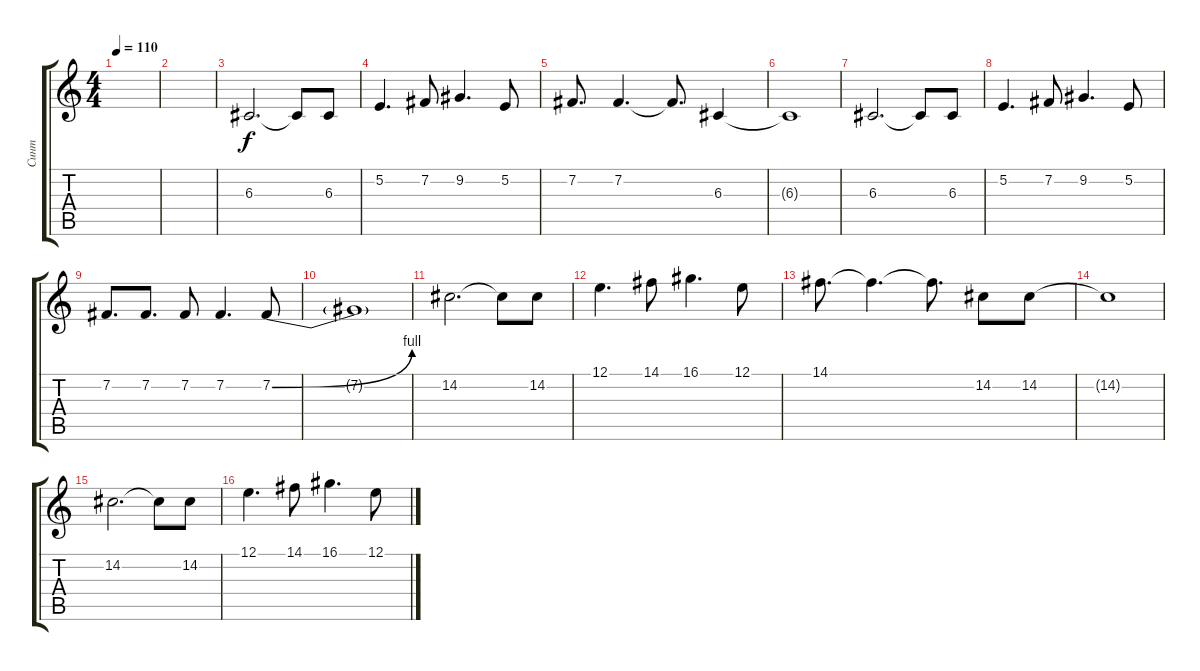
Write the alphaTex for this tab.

\track ("Синт" "Синт") {instrument vibraphone}
\staff {score tabs}
\tuning (E4 B3 G3 D3 A2 E2) {hide}
\ts (4 4)
\tempo 110
\clef g2
\ks c
|
|
6.3.2{d} 6.3{t}.8 6.3.8 |
5.2.4{d} 7.2.8 9.2.4{d} 5.2.8 |
7.2.8{d} 7.2.4{d} 7.2{t}.8{d} 6.3.4 |
6.3{t}.1 |
6.3.2{d} 6.3{t}.8 6.3.8 |
5.2.4{d} 7.2.8 9.2.4{d} 5.2.8 |
7.2.8{d} 7.2.8{d} 7.2.8 7.2.4{d} 7.2{be (bend 0 0 60 4)}.8 |
7.2{t}.1 |
14.2.2{d} 14.2{t}.8 14.2.8 |
12.1.4{d} 14.1.8 16.1.4{d} 12.1.8 |
14.1.8{d} 14.1{t}.4{d} 14.1{t}.8{d} 14.2.8 14.2.8 |
14.2{t}.1 |
14.2.2{d} 14.2{t}.8 14.2.8 |
12.1.4{d} 14.1.8 16.1.4{d} 12.1.8
